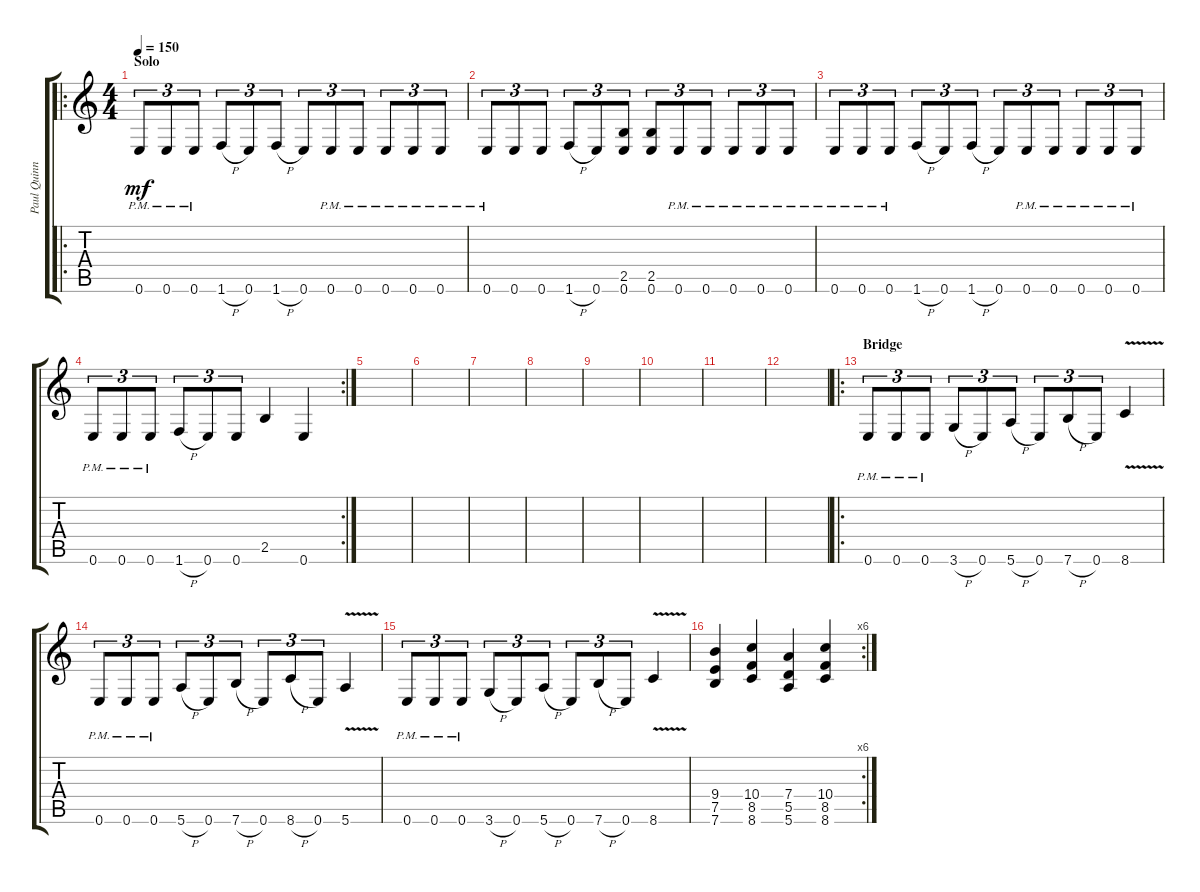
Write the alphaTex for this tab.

\track ("Paul Quinn" "Paul Quinn") {instrument distortionguitar}
\staff {score tabs}
\tuning (E4 B3 G3 D3 A2 E2) {hide}
\ro
\ts (4 4)
\section ("" "Solo")
\tempo 150
\clef g2
\ks c
0.6{pm}.8{tu (3 2) dy mf} 0.6{pm}.8{tu (3 2)} 0.6{pm}.8{tu (3 2)} 1.6{h}.8{tu (3 2)} 0.6.8{tu (3 2)} 1.6{h}.8{tu (3 2)} 0.6.8{tu (3 2)} 0.6{pm}.8{tu (3 2)} 0.6{pm}.8{tu (3 2)} 0.6{pm}.8{tu (3 2)} 0.6{pm}.8{tu (3 2)} 0.6{pm}.8{tu (3 2)} |
0.6{pm}.8{tu (3 2)} 0.6.8{tu (3 2)} 0.6.8{tu (3 2)} 1.6{h}.8{tu (3 2)} 0.6.8{tu (3 2)} (2.5 0.6).8{tu (3 2)} (2.5 0.6).8{tu (3 2)} 0.6{pm}.8{tu (3 2)} 0.6{pm}.8{tu (3 2)} 0.6{pm}.8{tu (3 2)} 0.6{pm}.8{tu (3 2)} 0.6{pm}.8{tu (3 2)} |
0.6{pm}.8{tu (3 2)} 0.6{pm}.8{tu (3 2)} 0.6{pm}.8{tu (3 2)} 1.6{h}.8{tu (3 2)} 0.6.8{tu (3 2)} 1.6{h}.8{tu (3 2)} 0.6.8{tu (3 2)} 0.6{pm}.8{tu (3 2)} 0.6{pm}.8{tu (3 2)} 0.6{pm}.8{tu (3 2)} 0.6{pm}.8{tu (3 2)} 0.6{pm}.8{tu (3 2)} |
\rc 2
0.6{pm}.8{tu (3 2)} 0.6{pm}.8{tu (3 2)} 0.6{pm}.8{tu (3 2)} 1.6{h}.8{tu (3 2)} 0.6.8{tu (3 2)} 0.6.8{tu (3 2)} 2.5.4 0.6.4 |
|
|
|
|
|
|
|
|
\ro
\section ("" "Bridge")
0.6{pm}.8{tu (3 2)} 0.6{pm}.8{tu (3 2)} 0.6{pm}.8{tu (3 2)} 3.6{h}.8{tu (3 2)} 0.6.8{tu (3 2)} 5.6{h}.8{tu (3 2)} 0.6.8{tu (3 2)} 7.6{h}.8{tu (3 2)} 0.6.8{tu (3 2)} 8.6{v}.4 |
0.6{pm}.8{tu (3 2)} 0.6{pm}.8{tu (3 2)} 0.6{pm}.8{tu (3 2)} 5.6{h}.8{tu (3 2)} 0.6.8{tu (3 2)} 7.6{h}.8{tu (3 2)} 0.6.8{tu (3 2)} 8.6{h}.8{tu (3 2)} 0.6.8{tu (3 2)} 5.6{v}.4 |
0.6{pm}.8{tu (3 2)} 0.6{pm}.8{tu (3 2)} 0.6{pm}.8{tu (3 2)} 3.6{h}.8{tu (3 2)} 0.6.8{tu (3 2)} 5.6{h}.8{tu (3 2)} 0.6.8{tu (3 2)} 7.6{h}.8{tu (3 2)} 0.6.8{tu (3 2)} 8.6{v}.4 |
\rc 6
(9.4 7.5 7.6).4 (10.4 8.5 8.6).4 (7.4 5.5 5.6).4 (10.4 8.5 8.6).4
